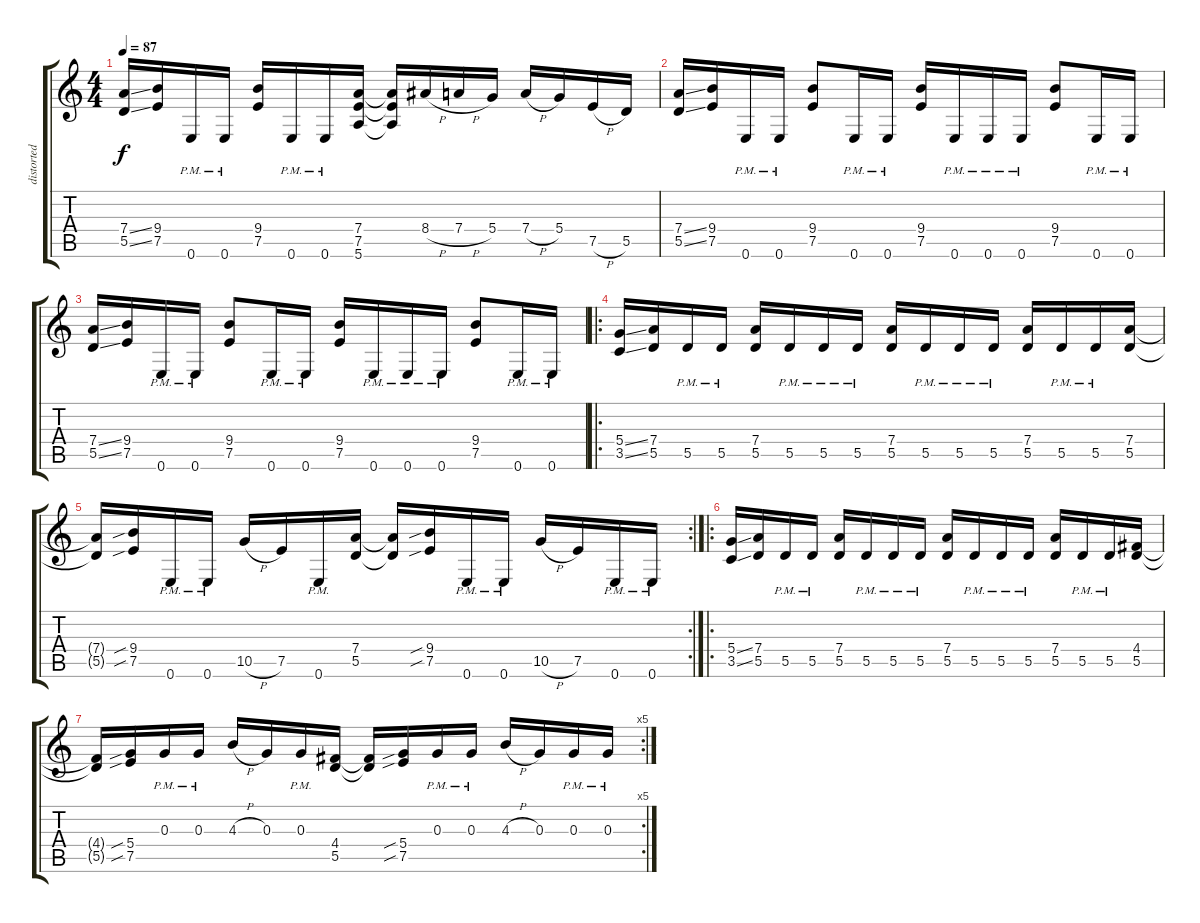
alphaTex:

\track ("distorted tone" "distorted ") {instrument distortionguitar}
\staff {score tabs}
\tuning (E4 B3 G3 D3 A2 E2) {hide}
\ts (4 4)
\tempo 87
\clef g2
\ks c
(7.4{ss} 5.5{ss}).16{dy f} (9.4 7.5).16 0.6{pm}.16 0.6{pm}.16 (9.4 7.5).16 0.6{pm}.16 0.6{pm}.16 (7.4 7.5 5.6).16 (7.4{t} 7.5{t} 5.6{t}).16 8.4{h}.16 7.4{h}.16 5.4.16 7.4{h}.16 5.4.16 7.5{h}.16 5.5.16 |
(7.4{ss} 5.5{ss}).16 (9.4 7.5).16 0.6{pm}.16 0.6{pm}.16 (9.4 7.5).8 0.6{pm}.16 0.6{pm}.16 (9.4 7.5).16 0.6{pm}.16 0.6{pm}.16 0.6{pm}.16 (9.4 7.5).8 0.6{pm}.16 0.6{pm}.16 |
(7.4{ss} 5.5{ss}).16 (9.4 7.5).16 0.6{pm}.16 0.6{pm}.16 (9.4 7.5).8 0.6{pm}.16 0.6{pm}.16 (9.4 7.5).16 0.6{pm}.16 0.6{pm}.16 0.6{pm}.16 (9.4 7.5).8 0.6{pm}.16 0.6{pm}.16 |
\ro
(5.4{ss} 3.5{ss}).16 (7.4 5.5).16 5.5{pm}.16 5.5{pm}.16 (7.4 5.5).16 5.5{pm}.16 5.5{pm}.16 5.5{pm}.16 (7.4 5.5).16 5.5{pm}.16 5.5{pm}.16 5.5{pm}.16 (7.4 5.5).16 5.5{pm}.16 5.5{pm}.16 (7.4 5.5).16 |
\rc 2
(7.4{t} 5.5{t}).16 (9.4{sib} 7.5{sib}).16 0.6{pm}.16 0.6{pm}.16 10.5{h}.16 7.5.16 0.6{pm}.16 (7.4 5.5).16 (7.4{t} 5.5{t}).16 (9.4{sib} 7.5{sib}).16 0.6{pm}.16 0.6{pm}.16 10.5{h}.16 7.5.16 0.6{pm}.16 0.6{pm}.16 |
\ro
(5.4{ss} 3.5{ss}).16 (7.4 5.5).16 5.5{pm}.16 5.5{pm}.16 (7.4 5.5).16 5.5{pm}.16 5.5{pm}.16 5.5{pm}.16 (7.4 5.5).16 5.5{pm}.16 5.5{pm}.16 5.5{pm}.16 (7.4 5.5).16 5.5{pm}.16 5.5{pm}.16 (4.4 5.5).16 |
\rc 5
(4.4{t} 5.5{t}).16 (5.4{sib} 7.5{sib}).16 0.3{pm}.16 0.3{pm}.16 4.3{h}.16 0.3.16 0.3{pm}.16 (4.4 5.5).16 (4.4{t} 5.5{t}).16 (5.4{sib} 7.5{sib}).16 0.3{pm}.16 0.3{pm}.16 4.3{h}.16 0.3.16 0.3{pm}.16 0.3{pm}.16
